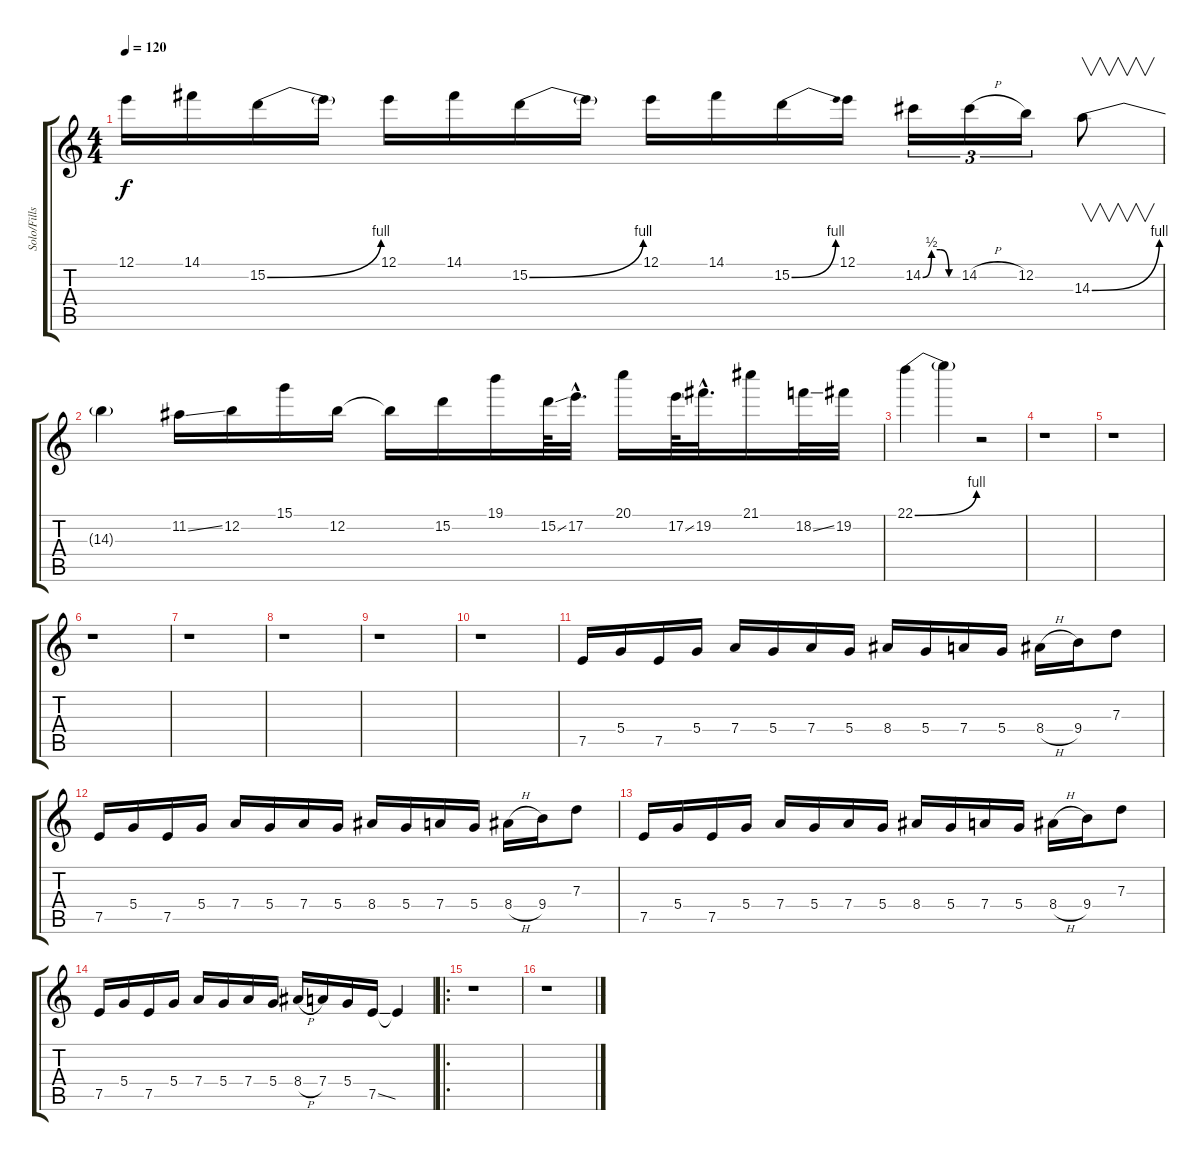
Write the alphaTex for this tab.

\track ("Solo/Fills" "Solo/Fills") {instrument overdrivenguitar}
\staff {score tabs}
\tuning (E4 B3 G3 D3 A2 E2) {hide}
\ts (4 4)
\tempo 120
\clef g2
\ks c
12.1.16{dy f} 14.1.16 15.2{be (bend 0 0 60 4)}.16 15.2{t}.16 12.1.16 14.1.16 15.2{be (bend 0 0 60 4)}.16 15.2{t}.16 12.1.16 14.1.16 15.2{be (bend 0 0 60 4)}.16 12.1.16 14.2{be (custom 0 0 15 2 30 2 45 0 60 0)}.16{tu (3 2)} 14.2{h}.16{tu (3 2)} 12.2.16{tu (3 2)} 14.3{be (bend 0 0 60 4)}.8{v} |
14.3{t}.4 11.2{ss}.16 12.2.16 15.1.16 12.2.16 12.2{t}.16 15.2.16 19.1.16 15.2{ss}.64 17.2{hac}.32{d} 20.1.16 17.2{ss}.64 19.2{hac}.32{d} 21.1.16 18.2{ss}.32 19.2.32 |
22.1{be (bend 0 0 60 4)}.4 22.1{t}.4 r.2 |
r.1 |
r.1 |
r.1 |
r.1 |
r.1 |
r.1 |
r.1 |
7.5.16 5.4.16 7.5.16 5.4.16 7.4.16 5.4.16 7.4.16 5.4.16 8.4.16 5.4.16 7.4.16 5.4.16 8.4{h}.16 9.4.16 7.3.8 |
7.5.16 5.4.16 7.5.16 5.4.16 7.4.16 5.4.16 7.4.16 5.4.16 8.4.16 5.4.16 7.4.16 5.4.16 8.4{h}.16 9.4.16 7.3.8 |
7.5.16 5.4.16 7.5.16 5.4.16 7.4.16 5.4.16 7.4.16 5.4.16 8.4.16 5.4.16 7.4.16 5.4.16 8.4{h}.16 9.4.16 7.3.8 |
7.5.16 5.4.16 7.5.16 5.4.16 7.4.16 5.4.16 7.4.16 5.4.16 8.4{h}.16 7.4.16 5.4.16 7.5{ss}.16 7.5{t}.4 |
\ro
r.1 |
r.1
